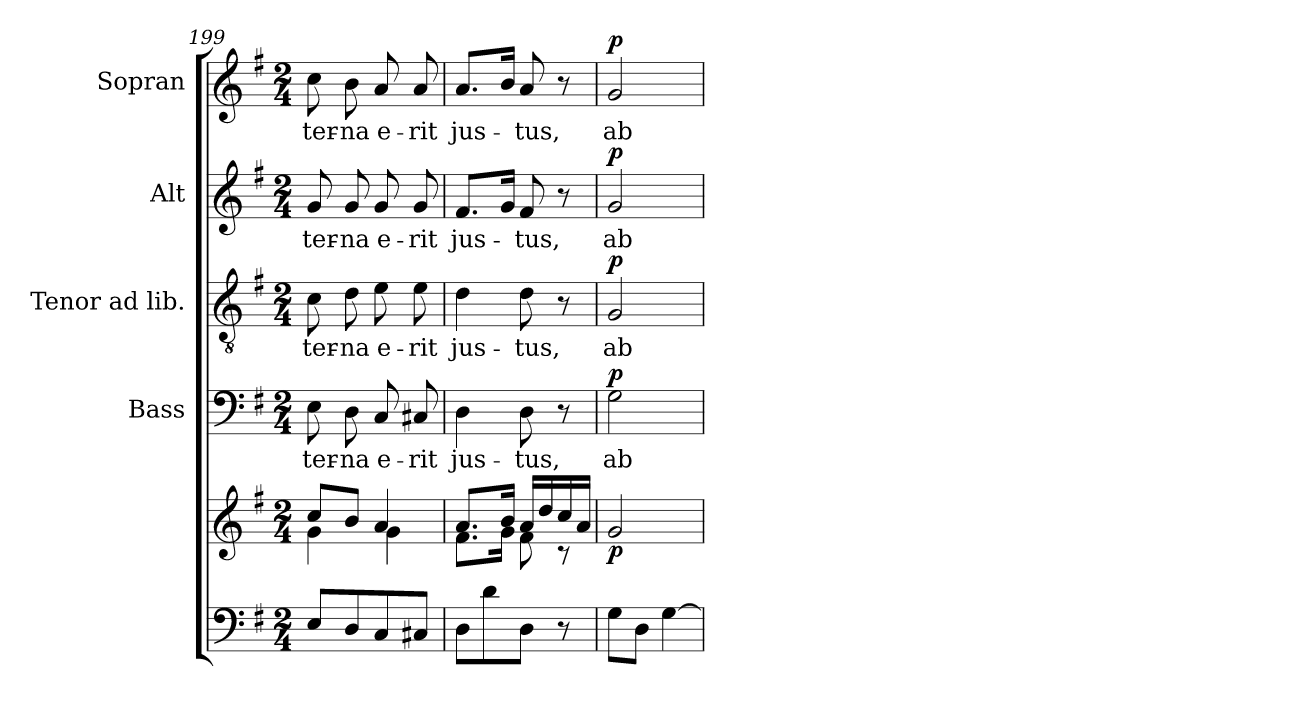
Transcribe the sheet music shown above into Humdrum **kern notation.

**kern	**kern	**dynam	**kern	**text	**dynam	**kern	**text	**dynam	**kern	**text	**dynam	**kern	**text	**dynam
*part5	*part5	*part5	*part4	*part4	*part4	*part3	*part3	*part3	*part2	*part2	*part2	*part1	*part1	*part1
*staff6	*staff5	*staff5/6	*staff4	*staff4	*staff4	*staff3	*staff3	*staff3	*staff2	*staff2	*staff2	*staff1	*staff1	*staff1
*	*	*	*I"Bass	*	*	*I"Tenor ad lib.	*	*	*I"Alt	*	*	*I"Sopran	*	*
*	*	*	*I'B.	*	*	*I'T.	*	*	*I'A.	*	*	*I'S.	*	*
*clefF4	*clefG2	*	*clefF4	*	*	*clefGv2	*	*	*clefG2	*	*	*clefG2	*	*
*k[f#]	*k[f#]	*	*k[f#]	*	*	*k[f#]	*	*	*k[f#]	*	*	*k[f#]	*	*
*G:	*G:	*	*G:	*	*	*G:	*	*	*G:	*	*	*G:	*	*
*M2/4	*M2/4	*	*M2/4	*	*	*M2/4	*	*	*M2/4	*	*	*M2/4	*	*
=199	=199	=199	=199	=199	=199	=199	=199	=199	=199	=199	=199	=199	=199	=199
*	*^	*	*	*	*	*	*	*	*	*	*	*	*	*
!	!	!	!	!	!LO:LY:b	!	!	!LO:LY:b	!	!	!LO:LY:b	!	!	!LO:LY:b	!
8E/L	8cc/L	4g\	.	8E\	-ter-	.	8c\	-ter-	.	8g/	-ter-	.	8cc\	-ter-	.
!	!	!	!	!	!LO:LY:b	!	!	!LO:LY:b	!	!	!LO:LY:b	!	!	!LO:LY:b	!
8D/	8b/J	.	.	8D\	-na	.	8d\	-na	.	8g/	-na	.	8b\	-na	.
!	!	!	!	!	!LO:LY:b	!	!	!LO:LY:b	!	!	!LO:LY:b	!	!	!LO:LY:b	!
8C/	4a/	4g\	.	8C/	e-	.	8e\	e-	.	8g/	e-	.	8a/	e-	.
!	!	!	!	!	!LO:LY:b	!	!	!LO:LY:b	!	!	!LO:LY:b	!	!	!LO:LY:b	!
8C#X/J	.	.	.	8C#X/	-rit	.	8e\	-rit	.	8g/	-rit	.	8a/	-rit	.
=200	=200	=200	=200	=200	=200	=200	=200	=200	=200	=200	=200	=200	=200	=200	=200
!	!	!	!	!	!LO:LY:b	!	!	!LO:LY:b	!	!	!LO:LY:b	!	!	!LO:LY:b	!
8D\L	8.a/L	8.f#\L	.	4D\	jus-	.	4d\	jus-	.	8.f#/L	jus-	.	8.a/L	jus-	.
8d\	.	.	.	.	.	.	.	.	.	.	.	.	.	.	.
.	16b/Jk	16g\Jk	.	.	.	.	.	.	.	16g/Jk	.	.	16b/Jk	.	.
!	!	!	!	!	!LO:LY:b	!	!	!LO:LY:b	!	!	!LO:LY:b	!	!	!LO:LY:b	!
8D\J	16a/LL	8f#\	.	8D\	-tus,	.	8d\	-tus,	.	8f#/	-tus,	.	8a/	-tus,	.
.	16dd/	.	.	.	.	.	.	.	.	.	.	.	.	.	.
8r	16cc/	8rc	.	8r	.	.	8r	.	.	8r	.	.	8r	.	.
.	16a/JJ	.	.	.	.	.	.	.	.	.	.	.	.	.	.
*	*v	*v	*	*	*	*	*	*	*	*	*	*	*	*	*
=201	=201	=201	=201	=201	=201	=201	=201	=201	=201	=201	=201	=201	=201	=201
!	!	!LO:DY:b	!	!LO:LY:b	!LO:DY:a	!	!LO:LY:b	!LO:DY:a	!	!LO:LY:b	!LO:DY:a	!	!LO:LY:b	!LO:DY:a
8G\L	2g/	p	2G\	ab	p	2G/	ab	p	2g/	ab	p	2g/	ab	p
8D\J	.	.	.	.	.	.	.	.	.	.	.	.	.	.
[4G\	.	.	.	.	.	.	.	.	.	.	.	.	.	.
=	=	=	=	=	=	=	=	=	=	=	=	=	=	=
*-	*-	*-	*-	*-	*-	*-	*-	*-	*-	*-	*-	*-	*-	*-
